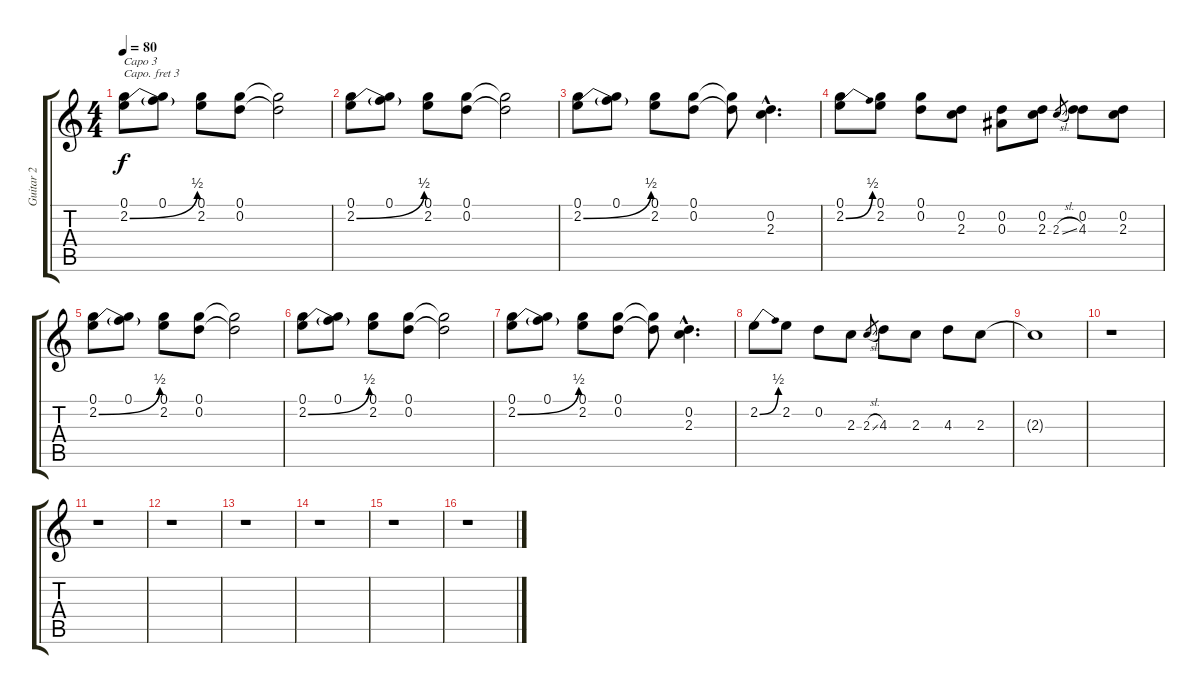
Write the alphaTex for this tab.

\track ("Guitar 2" "Guitar 2") {instrument distortionguitar}
\staff {score tabs}
\capo 3
\tuning (E4 B3 G3 D3 A2 E2) {hide}
\ts (4 4)
\tempo 80
\clef g2
\ks c
(0.1 2.2{be (bend 0 0 60 2)}).8{txt "Capo 3" dy f instrument distortionguitar} (0.1 2.2{t}).8 (0.1 2.2).8 (0.1 0.2).8 (0.1{t} 0.2{t}).2 |
(0.1 2.2{be (bend 0 0 60 2)}).8 (0.1 2.2{t}).8 (0.1 2.2).8 (0.1 0.2).8 (0.1{t} 0.2{t}).2 |
(0.1 2.2{be (bend 0 0 60 2)}).8 (0.1 2.2{t}).8 (0.1 2.2).8 (0.1 0.2).8 (0.1{t} 0.2{t}).8 (0.2{hac} 2.3{hac}).4{d} |
(0.1 2.2{be (bend 0 0 60 2)}).8 (0.1 2.2).8 (0.1 0.2).8 (0.2 2.3).8 (0.2 0.3).8 (0.2 2.3).8 2.3{sl}.8{gr} (0.2 4.3).8 (0.2 2.3).8 |
(0.1 2.2{be (bend 0 0 60 2)}).8 (0.1 2.2{t}).8 (0.1 2.2).8 (0.1 0.2).8 (0.1{t} 0.2{t}).2 |
(0.1 2.2{be (bend 0 0 60 2)}).8 (0.1 2.2{t}).8 (0.1 2.2).8 (0.1 0.2).8 (0.1{t} 0.2{t}).2 |
(0.1 2.2{be (bend 0 0 60 2)}).8 (0.1 2.2{t}).8 (0.1 2.2).8 (0.1 0.2).8 (0.1{t} 0.2{t}).8 (0.2{hac} 2.3{hac}).4{d} |
2.2{be (bend 0 0 60 2)}.8 2.2.8 0.2.8 2.3.8 2.3{sl}.8{gr} 4.3.8 2.3.8 4.3.8 2.3.8 |
2.3{t}.1 |
r.1 |
r.1 |
r.1 |
r.1 |
r.1 |
r.1 |
r.1
